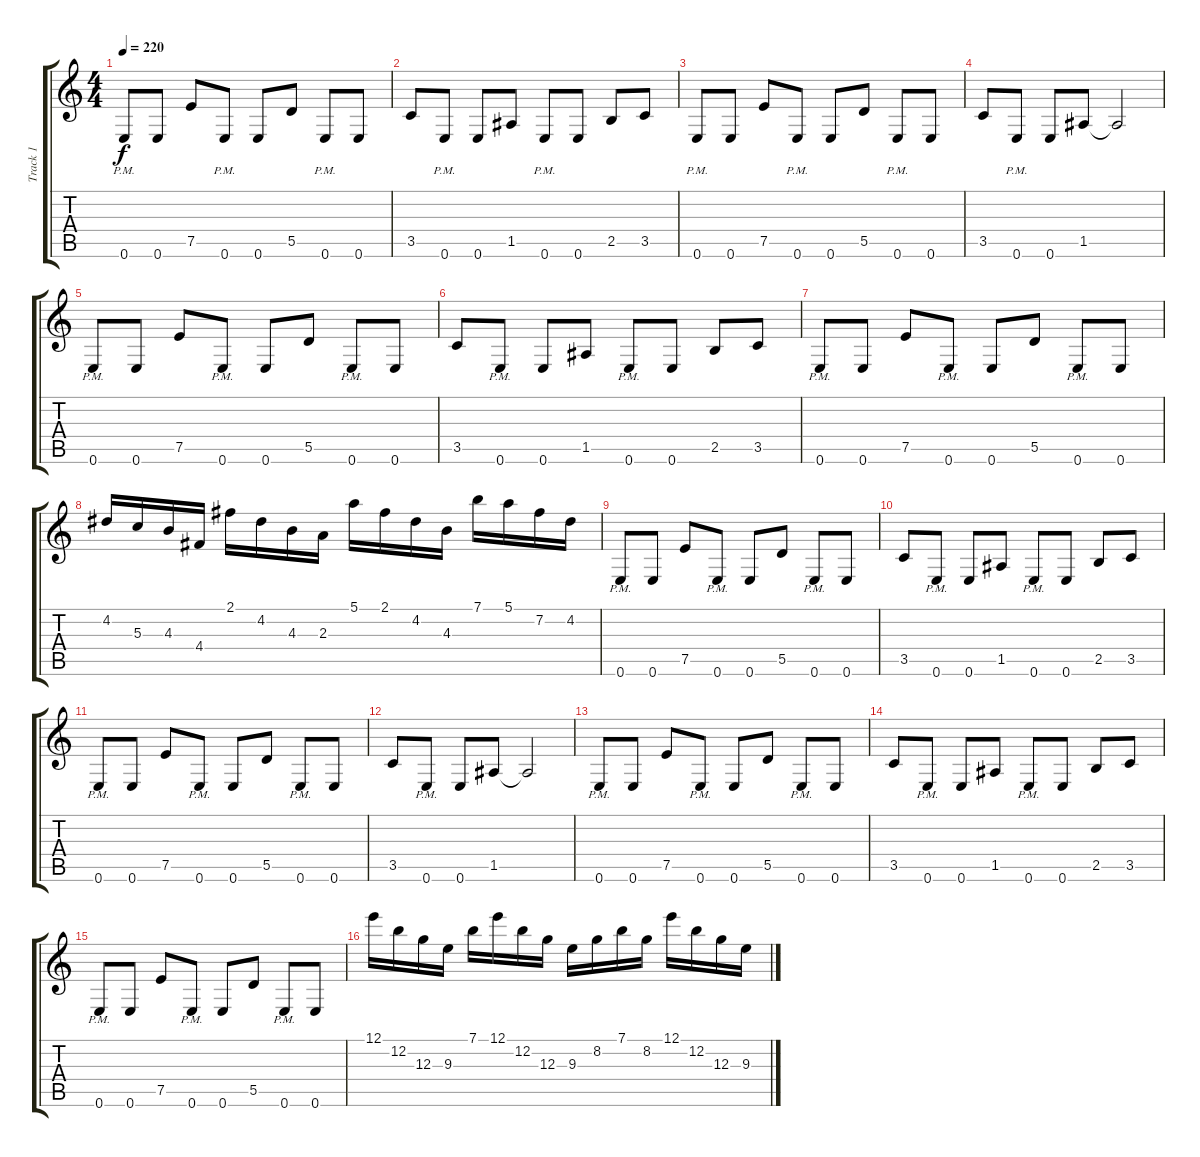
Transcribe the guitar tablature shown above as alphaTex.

\track ("Track 1" "Track 1") {instrument distortionguitar}
\staff {score tabs}
\tuning (E4 B3 G3 D3 A2 E2) {hide}
\ts (4 4)
\tempo 220
\clef g2
\ks c
0.6{pm}.8{dy f} 0.6.8 7.5.8 0.6{pm}.8 0.6.8 5.5.8 0.6{pm}.8 0.6.8 |
3.5.8 0.6{pm}.8 0.6.8 1.5.8 0.6{pm}.8 0.6.8 2.5.8 3.5.8 |
0.6{pm}.8 0.6.8 7.5.8 0.6{pm}.8 0.6.8 5.5.8 0.6{pm}.8 0.6.8 |
3.5.8 0.6{pm}.8 0.6.8 1.5.8 1.5{t}.2 |
0.6{pm}.8 0.6.8 7.5.8 0.6{pm}.8 0.6.8 5.5.8 0.6{pm}.8 0.6.8 |
3.5.8 0.6{pm}.8 0.6.8 1.5.8 0.6{pm}.8 0.6.8 2.5.8 3.5.8 |
0.6{pm}.8 0.6.8 7.5.8 0.6{pm}.8 0.6.8 5.5.8 0.6{pm}.8 0.6.8 |
4.2.16 5.3.16 4.3.16 4.4.16 2.1.16 4.2.16 4.3.16 2.3.16 5.1.16 2.1.16 4.2.16 4.3.16 7.1.16 5.1.16 7.2.16 4.2.16 |
0.6{pm}.8 0.6.8 7.5.8 0.6{pm}.8 0.6.8 5.5.8 0.6{pm}.8 0.6.8 |
3.5.8 0.6{pm}.8 0.6.8 1.5.8 0.6{pm}.8 0.6.8 2.5.8 3.5.8 |
0.6{pm}.8 0.6.8 7.5.8 0.6{pm}.8 0.6.8 5.5.8 0.6{pm}.8 0.6.8 |
3.5.8 0.6{pm}.8 0.6.8 1.5.8 1.5{t}.2 |
0.6{pm}.8 0.6.8 7.5.8 0.6{pm}.8 0.6.8 5.5.8 0.6{pm}.8 0.6.8 |
3.5.8 0.6{pm}.8 0.6.8 1.5.8 0.6{pm}.8 0.6.8 2.5.8 3.5.8 |
0.6{pm}.8 0.6.8 7.5.8 0.6{pm}.8 0.6.8 5.5.8 0.6{pm}.8 0.6.8 |
12.1.16 12.2.16 12.3.16 9.3.16 7.1.16 12.1.16 12.2.16 12.3.16 9.3.16 8.2.16 7.1.16 8.2.16 12.1.16 12.2.16 12.3.16 9.3.16
